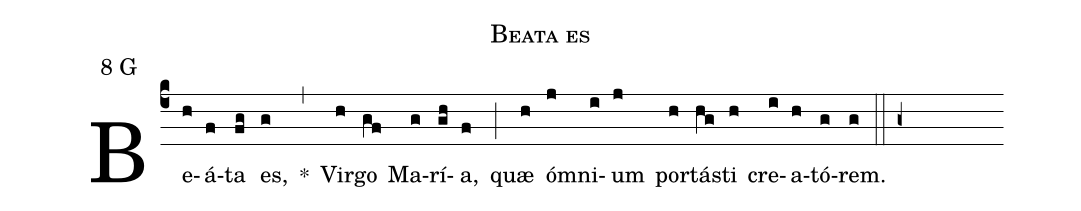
name: Beata es;
mode: 8;
mode-differentia: G;
%%
(c4)

Be(h)á(f)ta(fg) es,(g) *(,) Vir(h)go(gf) Ma(g)rí(gh)a,(f) (;) quæ(h) óm(j)ni(i)um(j) por(h)tá(hg)sti(h) cre(i)a(h)tó(g)rem.(g) (::g+)
